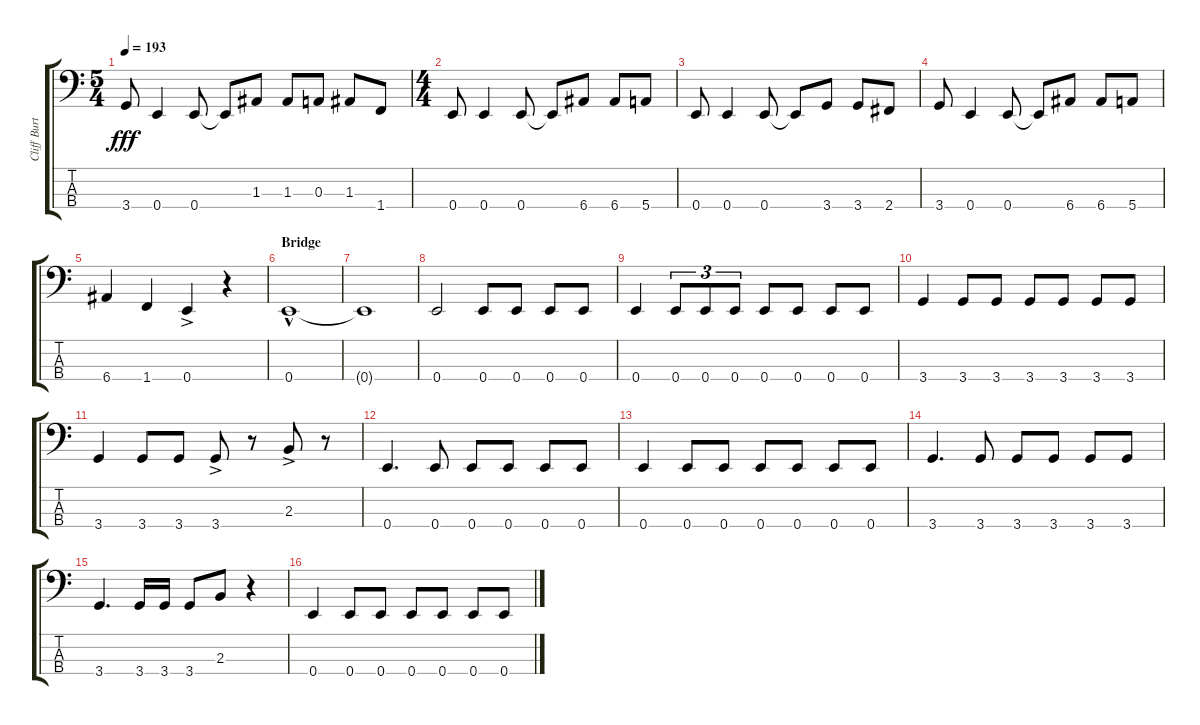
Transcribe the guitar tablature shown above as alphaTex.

\track ("Cliff Burton - Bass Guitar" "Cliff Burt") {instrument electricbassfinger}
\staff {score tabs}
\tuning (G2 D2 A1 E1) {hide}
\ts (5 4)
\tempo 193
\clef f4
\ks c
3.4.8{dy fff} 0.4.4 0.4.8 0.4{t}.8 1.3.8 1.3.8 0.3.8 1.3.8 1.4.8 |
\ts (4 4)
0.4.8 0.4.4 0.4.8 0.4{t}.8 6.4.8 6.4.8 5.4.8 |
0.4.8 0.4.4 0.4.8 0.4{t}.8 3.4.8 3.4.8 2.4.8 |
3.4.8 0.4.4 0.4.8 0.4{t}.8 6.4.8 6.4.8 5.4.8 |
6.4.4 1.4.4 0.4{ac}.4 r.4 |
\section ("" "Bridge")
0.4{hac}.1 |
0.4{t}.1 |
0.4.2 0.4.8 0.4.8 0.4.8 0.4.8 |
0.4.4 0.4.8{tu (3 2)} 0.4.8{tu (3 2)} 0.4.8{tu (3 2)} 0.4.8 0.4.8 0.4.8 0.4.8 |
3.4.4 3.4.8 3.4.8 3.4.8 3.4.8 3.4.8 3.4.8 |
3.4.4 3.4.8 3.4.8 3.4{ac}.8 r.8 2.3{ac}.8 r.8 |
0.4.4{d} 0.4.8 0.4.8 0.4.8 0.4.8 0.4.8 |
0.4.4 0.4.8 0.4.8 0.4.8 0.4.8 0.4.8 0.4.8 |
3.4.4{d} 3.4.8 3.4.8 3.4.8 3.4.8 3.4.8 |
3.4.4{d} 3.4.16 3.4.16 3.4.8 2.3.8 r.4 |
0.4.4 0.4.8 0.4.8 0.4.8 0.4.8 0.4.8 0.4.8
